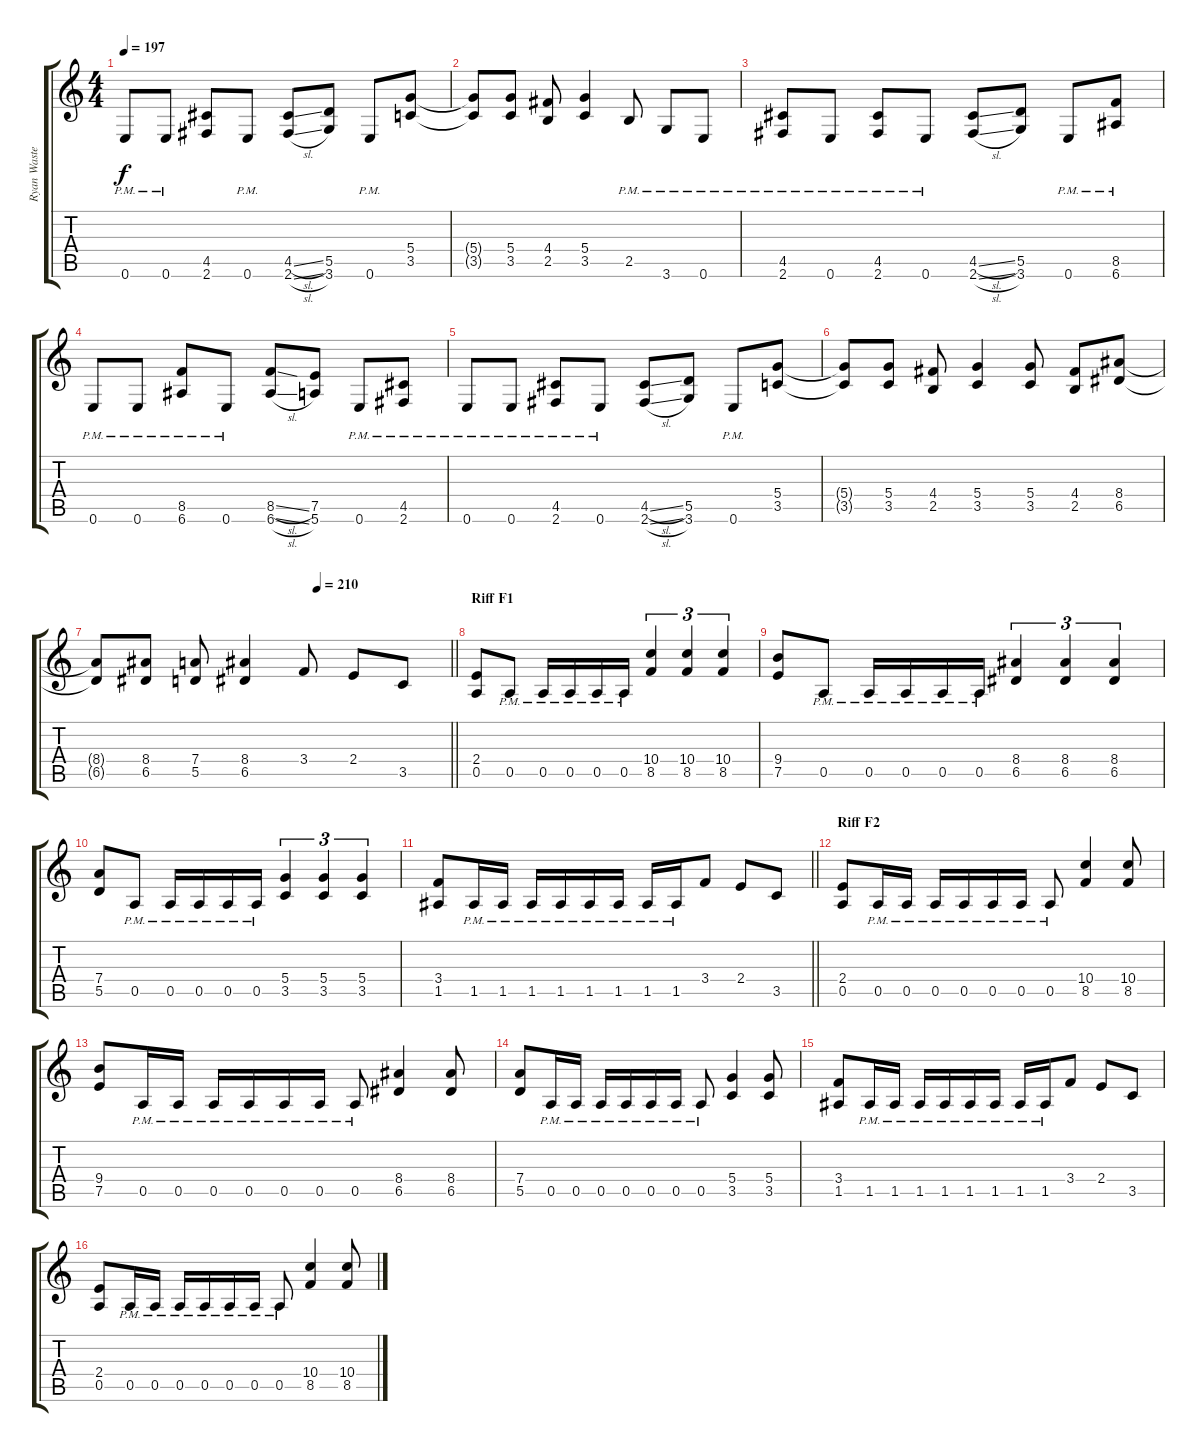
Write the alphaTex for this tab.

\track ("Ryan Waste (Left)" "Ryan Waste") {instrument distortionguitar}
\staff {score tabs}
\tuning (E4 B3 G3 D3 A2 E2) {hide}
\ts (4 4)
\tempo 197
\clef g2
\ks c
0.6{pm}.8{dy f} 0.6{pm}.8 (4.5 2.6).8 0.6{pm}.8 (4.5{sl} 2.6{sl}).8 (5.5 3.6).8 0.6{pm}.8 (5.4 3.5).8 |
(5.4{t} 3.5{t}).8 (5.4 3.5).8 (4.4 2.5).8 (5.4 3.5).4 2.5{pm}.8 3.6{pm}.8 0.6{pm}.8 |
(4.5{pm} 2.6{pm}).8 0.6{pm}.8 (4.5{pm} 2.6{pm}).8 0.6{pm}.8 (4.5{sl} 2.6{sl}).8 (5.5 3.6).8 0.6{pm}.8 (8.5{pm} 6.6{pm}).8 |
0.6{pm}.8 0.6{pm}.8 (8.5{pm} 6.6{pm}).8 0.6{pm}.8 (8.5{sl} 6.6{sl}).8 (7.5 5.6).8 0.6{pm}.8 (4.5{pm} 2.6{pm}).8 |
0.6{pm}.8 0.6{pm}.8 (4.5{pm} 2.6{pm}).8 0.6{pm}.8 (4.5{sl} 2.6{sl}).8 (5.5 3.6).8 0.6{pm}.8 (5.4 3.5).8 |
(5.4{t} 3.5{t}).8 (5.4 3.5).8 (4.4 2.5).8 (5.4 3.5).4 (5.4 3.5).8 (4.4 2.5).8 (8.4 6.5).8 |
\tempo (210 0.625)
\barLineRight lightlight
(8.4{t} 6.5{t}).8 (8.4 6.5).8 (7.4 5.5).8 (8.4 6.5).4 3.4.8 2.4.8 3.5.8 |
\section ("" "Riff F1")
(2.4 0.5).8 0.5{pm}.8 0.5{pm}.16 0.5{pm}.16 0.5{pm}.16 0.5{pm}.16 (10.4 8.5).4{tu (3 2)} (10.4 8.5).4{tu (3 2)} (10.4 8.5).4{tu (3 2)} |
(9.4 7.5).8 0.5{pm}.8 0.5{pm}.16 0.5{pm}.16 0.5{pm}.16 0.5{pm}.16 (8.4 6.5).4{tu (3 2)} (8.4 6.5).4{tu (3 2)} (8.4 6.5).4{tu (3 2)} |
(7.4 5.5).8 0.5{pm}.8 0.5{pm}.16 0.5{pm}.16 0.5{pm}.16 0.5{pm}.16 (5.4 3.5).4{tu (3 2)} (5.4 3.5).4{tu (3 2)} (5.4 3.5).4{tu (3 2)} |
\barLineRight lightlight
(3.4 1.5).8 1.5{pm}.16 1.5{pm}.16 1.5{pm}.16 1.5{pm}.16 1.5{pm}.16 1.5{pm}.16 1.5{pm}.16 1.5{pm}.16 3.4.8 2.4.8 3.5.8 |
\section ("" "Riff F2")
(2.4 0.5).8 0.5{pm}.16 0.5{pm}.16 0.5{pm}.16 0.5{pm}.16 0.5{pm}.16 0.5{pm}.16 0.5{pm}.8 (10.4 8.5).4 (10.4 8.5).8 |
(9.4 7.5).8 0.5{pm}.16 0.5{pm}.16 0.5{pm}.16 0.5{pm}.16 0.5{pm}.16 0.5{pm}.16 0.5{pm}.8 (8.4 6.5).4 (8.4 6.5).8 |
(7.4 5.5).8 0.5{pm}.16 0.5{pm}.16 0.5{pm}.16 0.5{pm}.16 0.5{pm}.16 0.5{pm}.16 0.5{pm}.8 (5.4 3.5).4 (5.4 3.5).8 |
(3.4 1.5).8 1.5{pm}.16 1.5{pm}.16 1.5{pm}.16 1.5{pm}.16 1.5{pm}.16 1.5{pm}.16 1.5{pm}.16 1.5{pm}.16 3.4.8 2.4.8 3.5.8 |
(2.4 0.5).8 0.5{pm}.16 0.5{pm}.16 0.5{pm}.16 0.5{pm}.16 0.5{pm}.16 0.5{pm}.16 0.5{pm}.8 (10.4 8.5).4 (10.4 8.5).8
